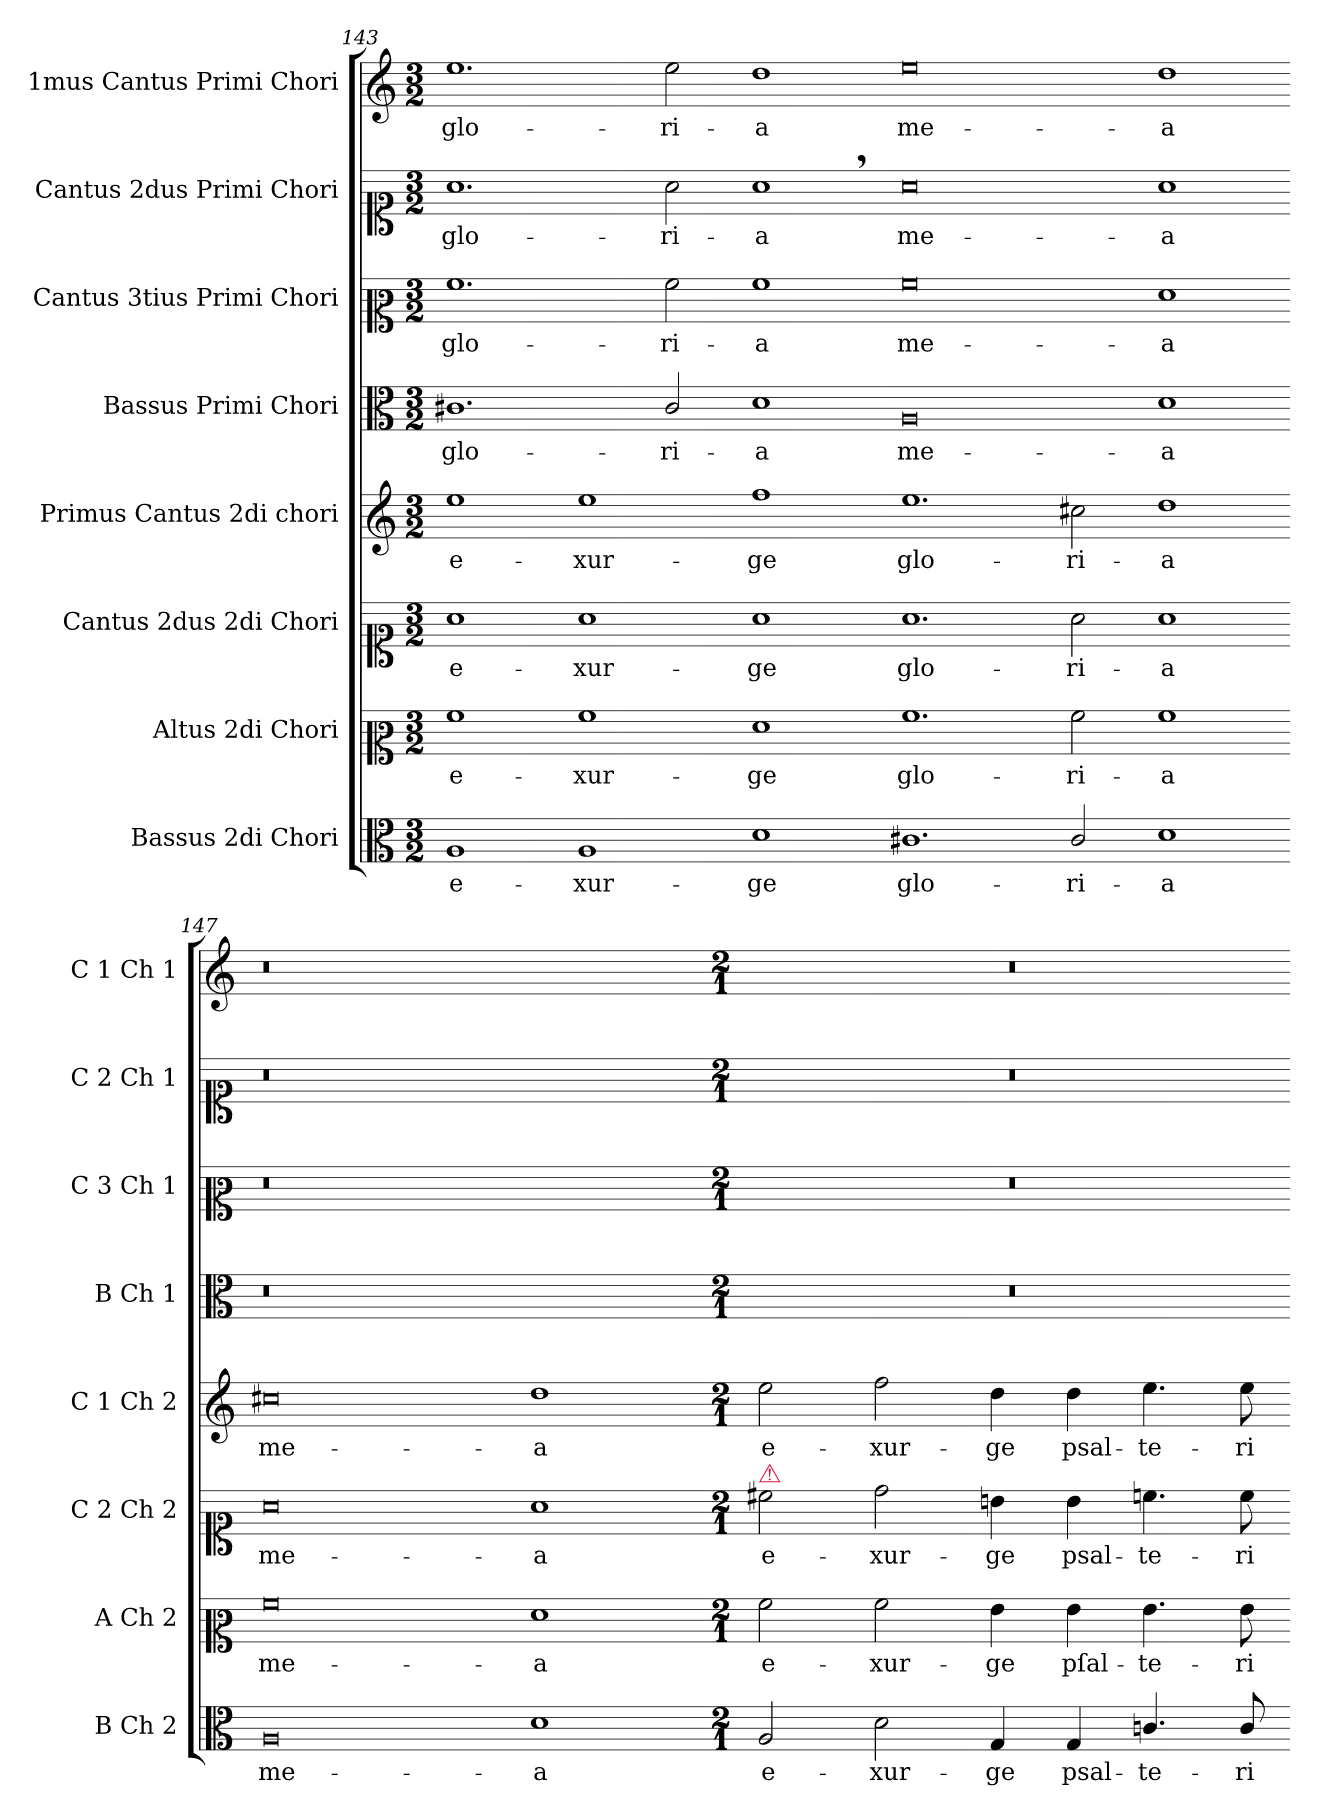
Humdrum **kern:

**kern	**text	**kern	**text	**kern	**text	**kern	**text	**kern	**text	**kern	**text	**kern	**text	**kern	**text
*part8	*part8	*part7	*part7	*part6	*part6	*part5	*part5	*part4	*part4	*part3	*part3	*part2	*part2	*part1	*part1
*staff8	*staff8	*staff7	*staff7	*staff6	*staff6	*staff5	*staff5	*staff4	*staff4	*staff3	*staff3	*staff2	*staff2	*staff1	*staff1
*I"Bassus 2di Chori	*	*I"Altus 2di Chori	*	*I"Cantus 2dus 2di Chori	*	*I"Primus Cantus 2di chori	*	*I"Bassus Primi Chori	*	*I"Cantus 3tius Primi Chori	*	*I"Cantus 2dus Primi Chori	*	*I"1mus Cantus Primi Chori	*
*I'B Ch 2	*	*I'A Ch 2	*	*I'C 2 Ch 2	*	*I'C 1 Ch 2	*	*I'B Ch 1	*	*I'C 3 Ch 1	*	*I'C 2 Ch 1	*	*I'C 1 Ch 1	*
*clefC3	*	*clefC2	*	*clefC1	*	*clefG2	*	*clefC3	*	*clefC2	*	*clefC1	*	*clefG2	*
*k[]	*	*k[]	*	*k[]	*	*k[]	*	*k[]	*	*k[]	*	*k[]	*	*k[]	*
*M3/2	*	*M3/2	*	*M3/2	*	*M3/2	*	*M3/2	*	*M3/2	*	*M3/2	*	*M3/2	*
=143	=143	=143	=143	=143	=143	=143	=143	=143	=143	=143	=143	=143	=143	=143	=143
!	!	!	!	!	!	!	!LO:LY:i	!	!	!	!	!	!	!	!
1A/	e-	1a\	e-	1a\	e-	1ee\	e-	1.c#X\	glo-	1.a\	glo-	1.a\	glo-	1.ee\	glo-
!	!	!	!	!	!	!	!LO:LY:i	!	!	!	!	!	!	!	!
1A/	-xur-	1a\	-xur-	1a\	-xur-	1ee\	-xur-	.	.	.	.	.	.	.	.
.	.	.	.	.	.	.	.	2c#/	-ri-	2a\	-ri-	2a\	-ri-	2ee\	-ri-
!	!	!	!	!	!	!	!LO:LY:i	!	!	!	!	!	!	!	!
1d\	-ge	1f\	-ge	1a\	-ge	1ff\	-ge	1d\	-a	1a\	-a	1a,<\	-a	1dd\	-a
=145-	=145-	=145-	=145-	=145-	=145-	=145-	=145-	=145-	=145-	=145-	=145-	=145-	=145-	=145-	=145-
!	!	!	!	!	!	!	!LO:LY:i	!	!	!	!	!	!	!	!
1.c#X\	glo-	1.a\	glo-	1.a\	glo-	1.ee\	glo-	0A/	me-	0a\	me-	0a\	me-	0ee\	me-
!	!	!	!	!	!	!	!LO:LY:i	!	!	!	!	!	!	!	!
2c#/	-ri-	2a\	-ri-	2a\	-ri-	2cc#X\	-ri-	.	.	.	.	.	.	.	.
!	!	!	!	!	!	!	!LO:LY:i	!	!	!	!	!	!	!	!
1d\	-a	1a\	-a	1a\	-a	1dd\	-a	1d\	-a	1f\	-a	1a\	-a	1dd\	-a
=147-	=147-	=147-	=147-	=147-	=147-	=147-	=147-	=147-	=147-	=147-	=147-	=147-	=147-	=147-	=147-
!	!	!	!	!	!	!	!LO:LY:i	!	!	!	!	!	!	!	!
0A/	me-	0a\	me-	0a\	me-	0cc#X\	me-	0.r	.	0.r	.	0.r	.	0.r	.
!	!	!	!	!	!	!	!LO:LY:i	!	!	!	!	!	!	!	!
1d\	-a	1f\	-a	1a\	-a	1dd\	-a	.	.	.	.	.	.	.	.
=149-	=149-	=149-	=149-	=149-	=149-	=149-	=149-	=149-	=149-	=149-	=149-	=149-	=149-	=149-	=149-
*M2/1	*	*M2/1	*	*M2/1	*	*M2/1	*	*M2/1	*	*M2/1	*	*M2/1	*	*M2/1	*
!	!	!	!	!LO:TX:a:color=crimson:t=⚠	!	!	!	!	!	!	!	!	!	!	!
2A/	e-	2a\	e-	2cc#X\	e-	2ee\	e-	0r	.	0r	.	0r	.	0r	.
2d\	-xur-	2a\	-xur-	2dd\	-xur-	2ff\	-xur-	.	.	.	.	.	.	.	.
4G/	-ge	4g\	-ge	4bn\	-ge	4dd\	-ge	.	.	.	.	.	.	.	.
4G/	psal-	4g\	pſal-	4b\	psal-	4dd\	psal-	.	.	.	.	.	.	.	.
4.cn/	-te-	4.g\	-te-	4.ccn\	-te-	4.ee\	-te-	.	.	.	.	.	.	.	.
8c/	-ri-	8g\	-ri-	8cc\	-ri-	8ee\	-ri-	.	.	.	.	.	.	.	.
=-	=-	=-	=-	=-	=-	=-	=-	=-	=-	=-	=-	=-	=-	=-	=-
*-	*-	*-	*-	*-	*-	*-	*-	*-	*-	*-	*-	*-	*-	*-	*-
